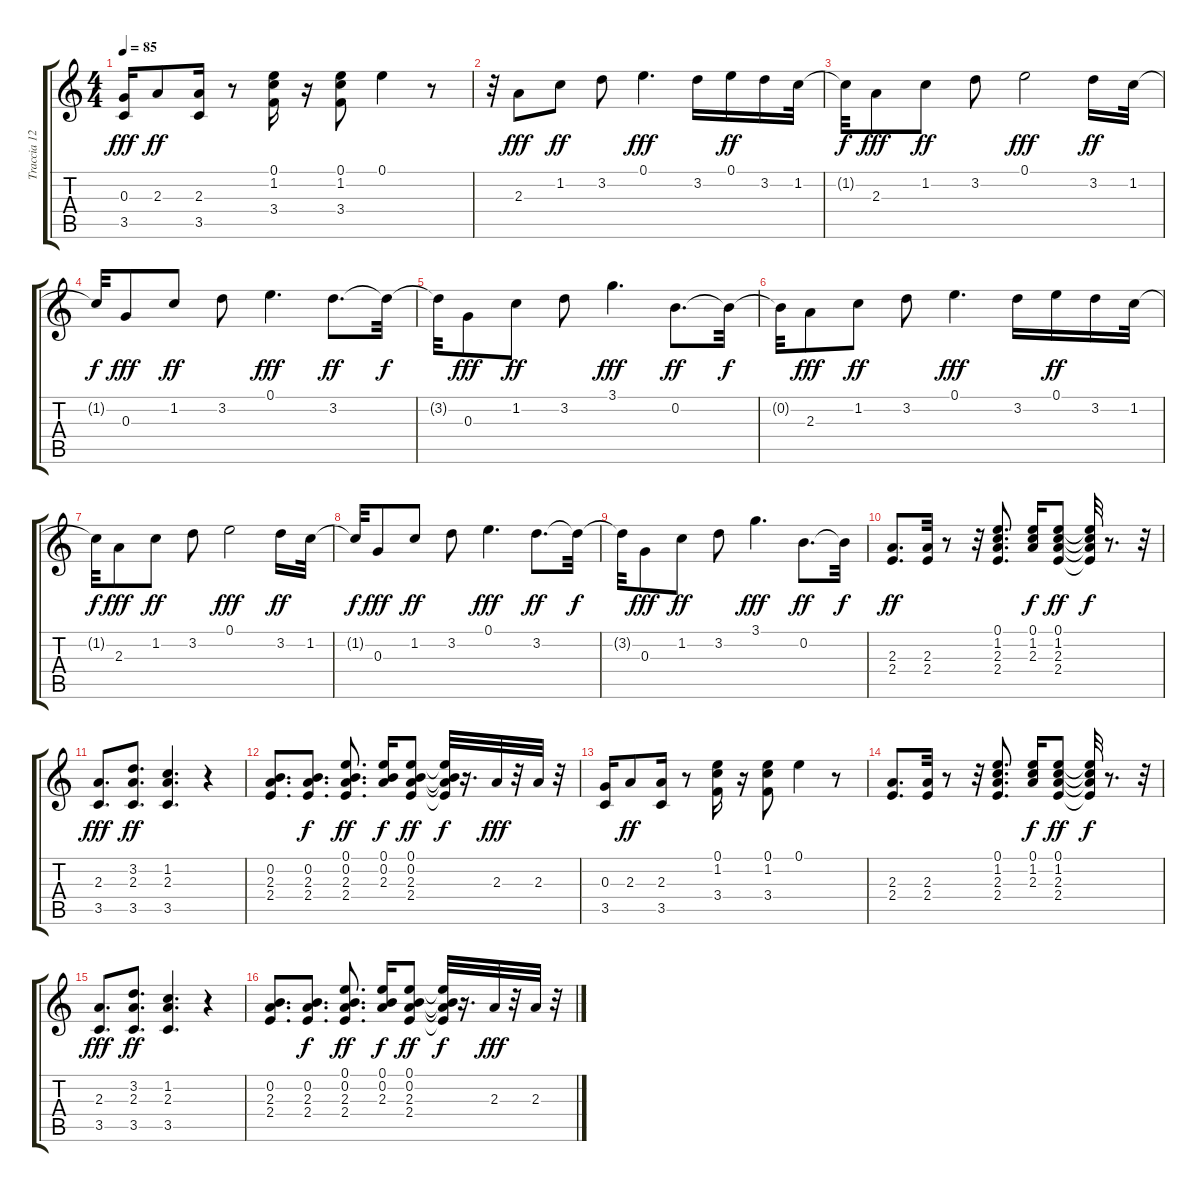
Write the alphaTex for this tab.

\track ("Traccia 12" "Traccia 12") {instrument overdrivenguitar}
\staff {score tabs}
\tuning (E4 B3 G3 D3 A2 E2) {hide}
\ts (4 4)
\tempo 85
\clef g2
\ks c
(0.3 3.5).16{dy fff} 2.3.8{dy ff} (2.3 3.5).16 r.8 (0.1 1.2 3.4).16 r.16 (0.1 1.2 3.4).8 0.1.4 r.8 |
r.32 2.3.8{dy fff} 1.2.8{dy ff} 3.2.8 0.1.4{d dy fff} 3.2.16 0.1.16{dy ff} 3.2.16 1.2.32 |
1.2{t}.32{dy f} 2.3.8{dy fff} 1.2.8{dy ff} 3.2.8 0.1.2{dy fff} 3.2.16{dy ff} 1.2.32 |
1.2{t}.32{dy f} 0.3.8{dy fff} 1.2.8{dy ff} 3.2.8 0.1.4{d dy fff} 3.2.8{d dy ff} 3.2{t}.32{dy f} |
3.2{t}.32 0.3.8{dy fff} 1.2.8{dy ff} 3.2.8 3.1.4{d dy fff} 0.2.8{d dy ff} 0.2{t}.32{dy f} |
0.2{t}.32 2.3.8{dy fff} 1.2.8{dy ff} 3.2.8 0.1.4{d dy fff} 3.2.16 0.1.16{dy ff} 3.2.16 1.2.32 |
1.2{t}.32{dy f} 2.3.8{dy fff} 1.2.8{dy ff} 3.2.8 0.1.2{dy fff} 3.2.16{dy ff} 1.2.32 |
1.2{t}.32{dy f} 0.3.8{dy fff} 1.2.8{dy ff} 3.2.8 0.1.4{d dy fff} 3.2.8{d dy ff} 3.2{t}.32{dy f} |
3.2{t}.32 0.3.8{dy fff} 1.2.8{dy ff} 3.2.8 3.1.4{d dy fff} 0.2.8{d dy ff} 0.2{t}.32{dy f} |
(2.3 2.4).8{d dy ff} (2.3 2.4).32 r.8 r.32 (0.1 1.2 2.3 2.4).8{d} (0.1 1.2 2.3).16{dy f} (0.1 1.2 2.3 2.4).8{dy ff} (0.1{t} 1.2{t} 2.3{t} 2.4{t}).32{dy f} r.8{d} r.32 |
(2.3 3.5).8{d dy fff} (3.2 2.3 3.5).8{d dy ff} (1.2 2.3 3.5).4{d} r.4 |
(0.2 2.3 2.4).8{d} (0.2 2.3 2.4).8{d dy f} (0.1 0.2 2.3 2.4).8{d dy ff} (0.1 0.2 2.3).16{dy f} (0.1 0.2 2.3 2.4).8{dy ff} (0.1{t} 0.2{t} 2.3{t} 2.4{t}).32{dy f} r.16{d} 2.3.32{dy fff} r.32 2.3.32 r.32 |
(0.3 3.5).16 2.3.8{dy ff} (2.3 3.5).16 r.8 (0.1 1.2 3.4).16 r.16 (0.1 1.2 3.4).8 0.1.4 r.8 |
(2.3 2.4).8{d} (2.3 2.4).32 r.8 r.32 (0.1 1.2 2.3 2.4).8{d} (0.1 1.2 2.3).16{dy f} (0.1 1.2 2.3 2.4).8{dy ff} (0.1{t} 1.2{t} 2.3{t} 2.4{t}).32{dy f} r.8{d} r.32 |
(2.3 3.5).8{d dy fff} (3.2 2.3 3.5).8{d dy ff} (1.2 2.3 3.5).4{d} r.4 |
(0.2 2.3 2.4).8{d} (0.2 2.3 2.4).8{d dy f} (0.1 0.2 2.3 2.4).8{d dy ff} (0.1 0.2 2.3).16{dy f} (0.1 0.2 2.3 2.4).8{dy ff} (0.1{t} 0.2{t} 2.3{t} 2.4{t}).32{dy f} r.16{d} 2.3.32{dy fff} r.32 2.3.32 r.32
